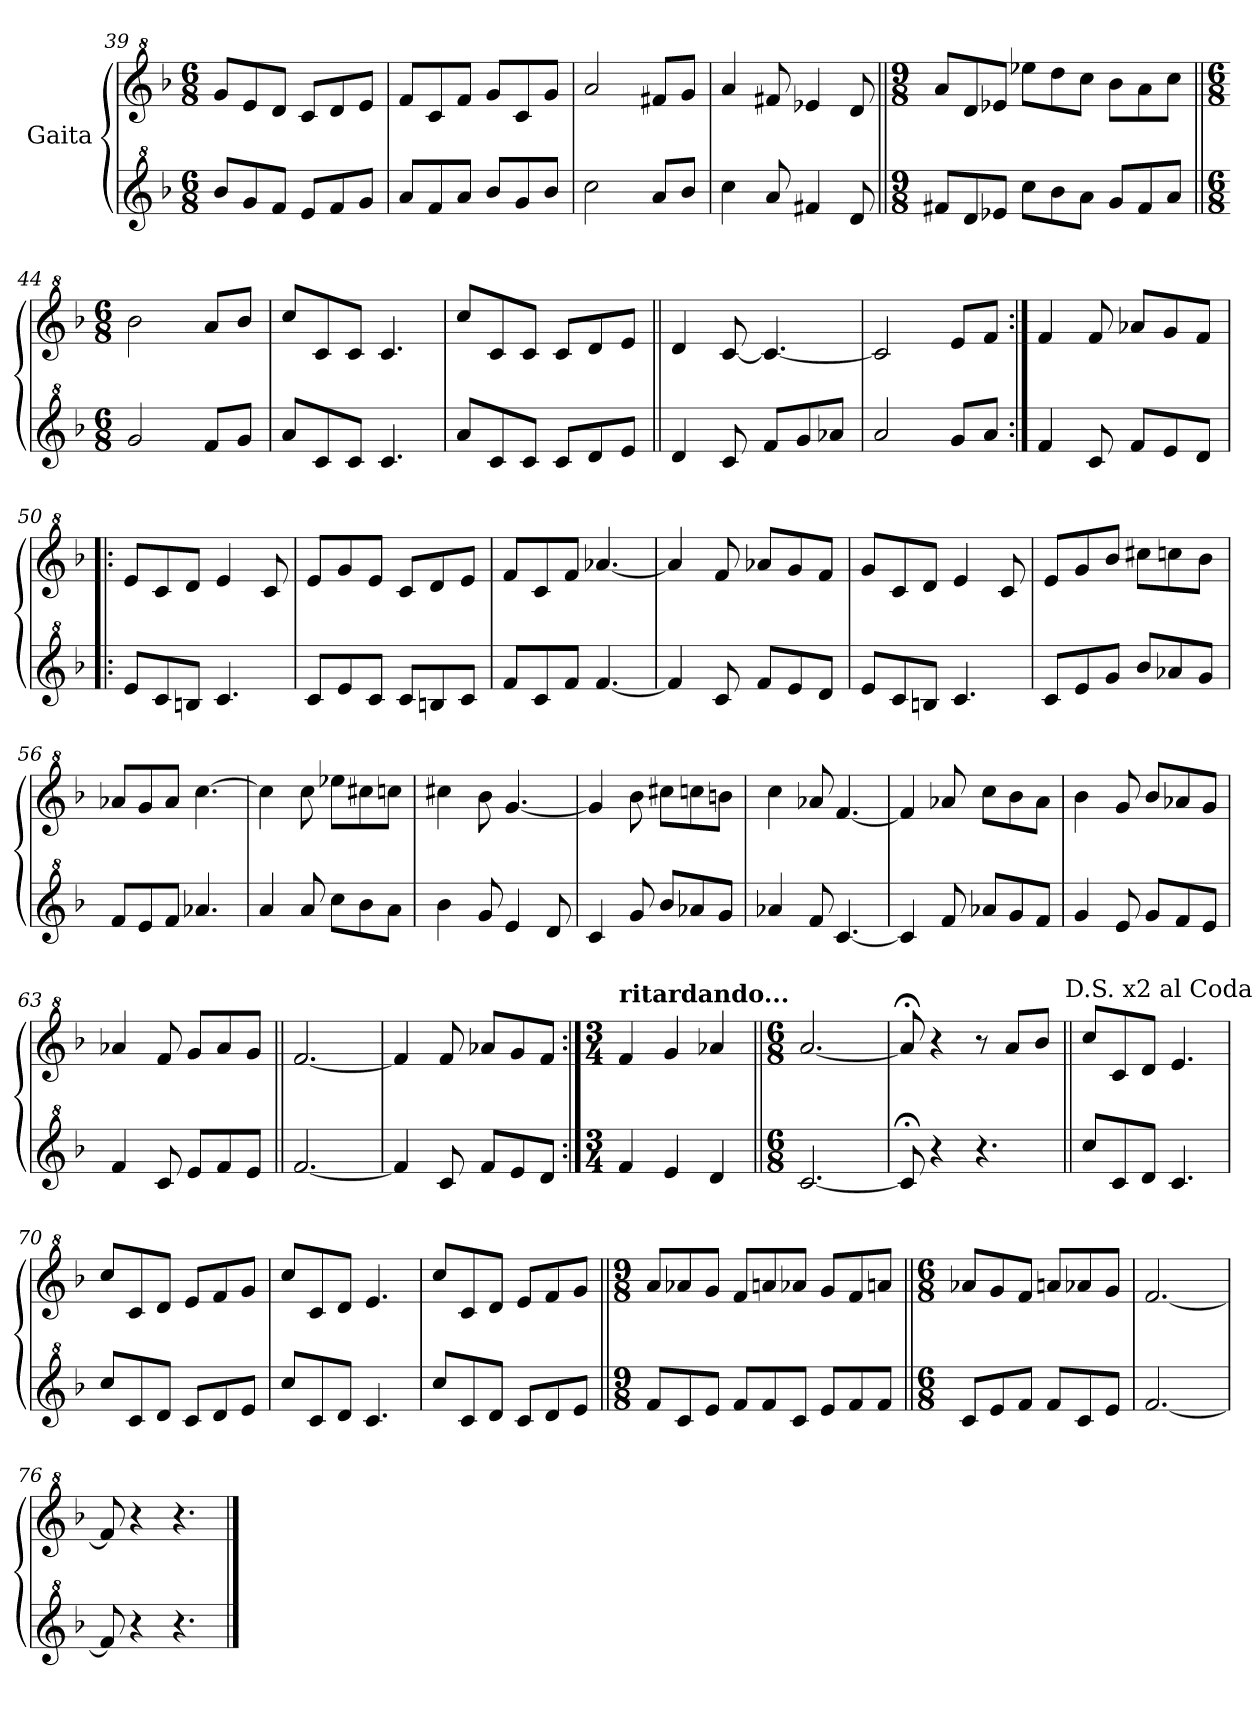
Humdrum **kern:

**kern	**kern
*part2	*part1
*staff2	*staff1
*I"Gaita	*I"Gaita
!!LO:LB:g=z
*clefG^2	*clefG^2
*k[b-]	*k[b-]
*F:	*F:
*M6/8	*M6/8
=39	=39
8bb-/L	8gg/L
8gg/	8ee/
8ff/J	8dd/J
8ee/L	8cc/L
8ff/	8dd/
8gg/J	8ee/J
=40	=40
8aa/L	8ff/L
8ff/	8cc/
8aa/J	8ff/J
8bb-/L	8gg/L
8gg/	8cc/
8bb-/J	8gg/J
=41	=41
2ccc\	2aa/
8aa/L	8ff#X/L
8bb-/J	8gg/J
=42	=42
4ccc\	4aa/
8aa/	8ff#X/
4ff#X/	4ee-X/
8dd/	8dd/
=43||	=43||
*M9/8	*M9/8
8ff#X/L	8aa/L
8dd/	8dd/
8ee-X/J	8ee-X/J
8ccc\L	8eee-X\L
8bb-\	8ddd\
8aa\J	8ccc\J
8gg/L	8bb-\L
8ff#/	8aa\
8aa/J	8ccc\J
=44||	=44||
*M6/8	*M6/8
2gg/	2bb-\
8ff/L	8aa/L
8gg/J	8bb-/J
=45	=45
8aa/L	8ccc/L
8cc/	8cc/
8cc/J	8cc/J
4.cc/	4.cc/
!!LO:PB:g=z
=46	=46
8aa/L	8ccc/L
8cc/	8cc/
8cc/J	8cc/J
8cc/L	8cc/L
8dd/	8dd/
8ee/J	8ee/J
=47||	=47||
4dd/	4dd/
8cc/	[8cc/
8ff/L	4.cc/_
8gg/	.
8aa-X/J	.
=48	=48
2aa/	2cc/]
8gg/L	8ee/L
8aa/J	8ff/J
=49:|!	=49:|!
4ff/	4ff/
8cc/	8ff/
8ff/L	8aa-X/L
8ee/	8gg/
8dd/J	8ff/J
=50!|:	=50!|:
8ee/L	8ee/L
8cc/	8cc/
8bn/J	8dd/J
4.cc/	4ee/
.	8cc/
=51	=51
8cc/L	8ee/L
8ee/	8gg/
8cc/J	8ee/J
8cc/L	8cc/L
8bn/	8dd/
8cc/J	8ee/J
=52	=52
8ff/L	8ff/L
8cc/	8cc/
8ff/J	8ff/J
[4.ff/	[4.aa-X/
!!LO:LB:g=z
=53	=53
4ff/]	4aa-/]
8cc/	8ff/
8ff/L	8aa-X/L
8ee/	8gg/
8dd/J	8ff/J
=54	=54
8ee/L	8gg/L
8cc/	8cc/
8bn/J	8dd/J
4.cc/	4ee/
.	8cc/
=55	=55
8cc/L	8ee/L
8ee/	8gg/
8gg/J	8bb-/J
8bb-/L	8ccc#X\L
8aa-X/	8cccn\
8gg/J	8bb-\J
=56	=56
8ff/L	8aa-X/L
8ee/	8gg/
8ff/J	8aa-/J
4.aa-X/	[4.ccc\
=57	=57
4aa/	4ccc\]
8aa/	8ccc\
8ccc\L	8eee-X\L
8bb-\	8ccc#X\
8aa\J	8cccn\J
=58	=58
4bb-\	4ccc#X\
8gg/	8bb-\
4ee/	[4.gg/
8dd/	.
=59	=59
4cc/	4gg/]
8gg/	8bb-\
8bb-/L	8ccc#X\L
8aa-X/	8cccn\
8gg/J	8bbn\J
!!LO:LB:g=z
=60	=60
4aa-X/	4ccc\
8ff/	8aa-X/
[4.cc/	[4.ff/
=61	=61
4cc/]	4ff/]
8ff/	8aa-X/
8aa-X/L	8ccc\L
8gg/	8bb-\
8ff/J	8aa-\J
=62	=62
4gg/	4bb-\
8ee/	8gg/
8gg/L	8bb-/L
8ff/	8aa-X/
8ee/J	8gg/J
=63	=63
4ff/	4aa-X/
8cc/	8ff/
8ee/L	8gg/L
8ff/	8aa-/
8ee/J	8gg/J
=64||	=64||
[2.ff/	[2.ff/
=65	=65
4ff/]	4ff/]
8cc/	8ff/
8ff/L	8aa-X/L
8ee/	8gg/
8dd/J	8ff/J
=66:|!	=66:|!
*M3/4	*M3/4
!	!LO:TX:a:B:t=ritardando...
4ff/	4ff/
4ee/	4gg/
4dd/	4aa-X/
=67||	=67||
*M6/8	*M6/8
[2.cc/	[2.aa/
!!LO:LB:g=z
=68	=68
8cc;</]	8aa;</]
4r	4r
4.r	8r
.	8aa/L
.	8bb-/J
!	!LO:TX:a:t=D.S. x2 al Coda
=69||	=69||
*	*MM195
8ccc/L	8ccc/L
8cc/	8cc/
8dd/J	8dd/J
4.cc/	4.ee/
=70	=70
8ccc/L	8ccc/L
8cc/	8cc/
8dd/J	8dd/J
8cc/L	8ee/L
8dd/	8ff/
8ee/J	8gg/J
=71	=71
8ccc/L	8ccc/L
8cc/	8cc/
8dd/J	8dd/J
4.cc/	4.ee/
=72	=72
8ccc/L	8ccc/L
8cc/	8cc/
8dd/J	8dd/J
8cc/L	8ee/L
8dd/	8ff/
8ee/J	8gg/J
=73||	=73||
*M9/8	*M9/8
8ff/L	8aa/L
8cc/	8aa-X/
8ee/J	8gg/J
8ff/L	8ff/L
8ff/	8aan/
8cc/J	8aa-X/J
8ee/L	8gg/L
8ff/	8ff/
8ff/J	8aan/J
!!LO:LB:g=z
=74||	=74||
*M6/8	*M6/8
8cc/L	8aa-X/L
8ee/	8gg/
8ff/J	8ff/J
8ff/L	8aan/L
8cc/	8aa-X/
8ee/J	8gg/J
=75	=75
[2.ff/	[2.ff/
=76	=76
8ff/]	8ff/]
4r	4r
4.r	4.r
==	==
*-	*-
